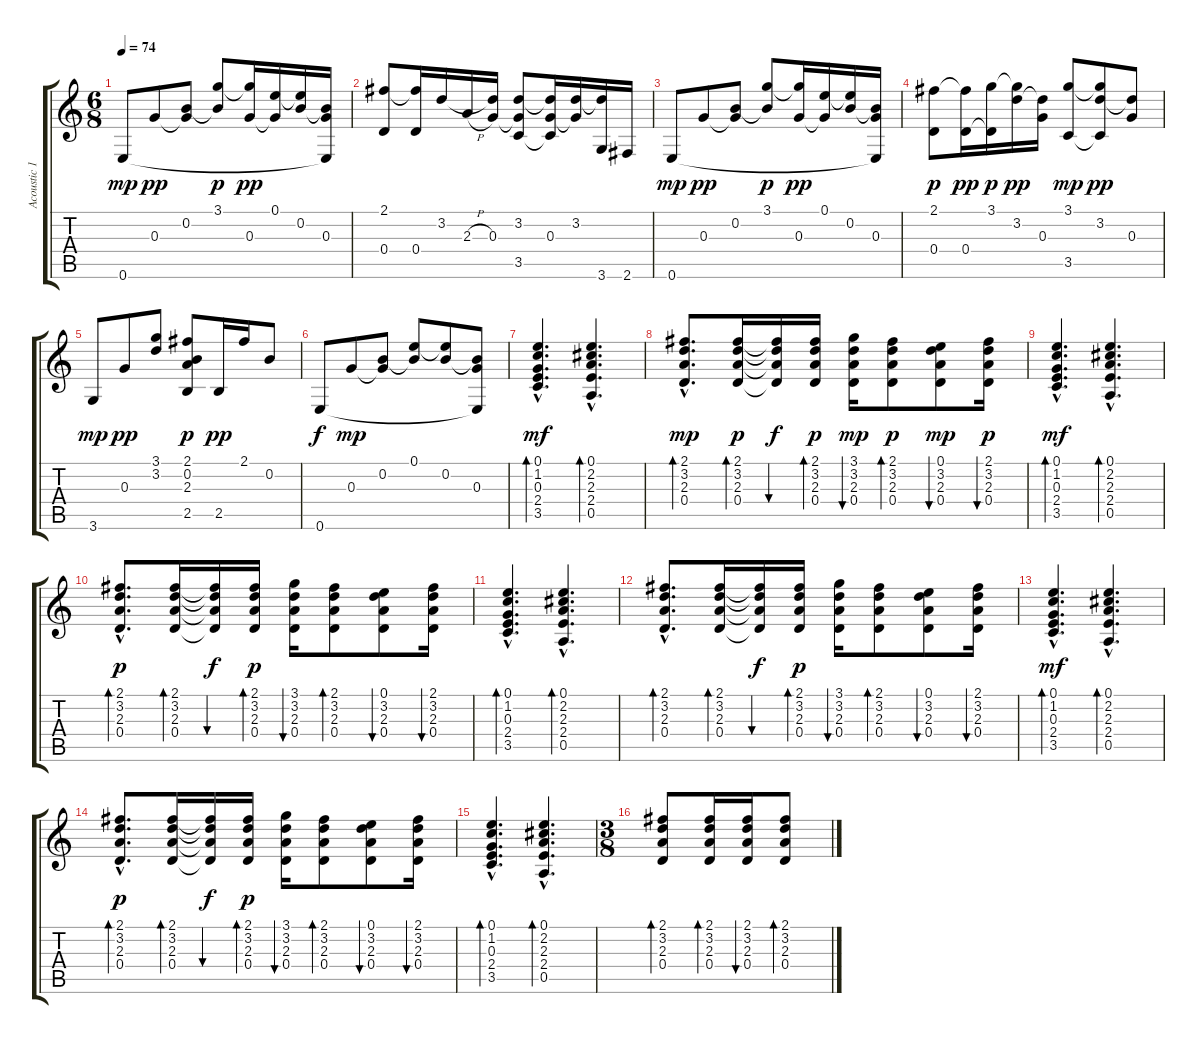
\track ("Acoustic 1" "Acoustic 1") {instrument acousticguitarnylon}
\staff {score tabs}
\tuning (E4 B3 G3 D3 A2 E2) {hide}
\ts (6 8)
\tempo 74
\clef g2
\ks c
0.6.8{dy mp} 0.3.8{dy pp} (0.2 0.3{t}).8 (3.1 0.2{t}).8{dy p} (3.1{t} 0.3).16{dy pp} (0.1 0.3{t}).16 (0.1{t} 0.2).16 (0.2{t} 0.3 0.6{t}).16 |
(2.1 0.4).8 (2.1{t} 0.4).16 3.2.16 2.3{h}.16 (3.2{t} 0.3).16 (3.2 0.3{t} 3.5).8 (3.2{t} 0.3 3.5{t}).16 (3.2 0.3{t}).16 (3.2{t} 3.6).16 2.6.16 |
0.6.8{dy mp} 0.3.8{dy pp} (0.2 0.3{t}).8 (3.1 0.2{t}).8{dy p} (3.1{t} 0.3).16{dy pp} (0.1 0.3{t}).16 (0.1{t} 0.2).16 (0.2{t} 0.3 0.6{t}).16 |
(2.1 0.4).8{dy p} (2.1{t} 0.4).16{dy pp} (3.1 0.4{t}).16{dy p} (3.1{t} 3.2).16{dy pp} (3.2{t} 0.3).16 (3.1 3.5).8{dy mp} (3.1{t} 3.2 3.5{t}).8{dy pp} (3.2{t} 0.3).8 |
3.6.8{dy mp} 0.3.8{dy pp} (3.1 3.2).8 (2.1 0.2 2.3 2.5).8{dy p} 2.5.16{dy pp} 2.1.16 0.2.8 |
0.6.8{dy f} 0.3.8{dy mp} (0.2 0.3{t}).8 (0.1 0.2{t}).8 (0.1{t} 0.2).8 (0.2{t} 0.3 0.6{t}).8 |
(0.1{hac} 1.2{hac} 0.3{hac} 2.4{hac} 3.5{hac}).4{d bd 60 dy mf} (0.1{hac} 2.2{hac} 2.3{hac} 2.4{hac} 0.5{hac}).4{d bd 60} |
(2.1{hac} 3.2{hac} 2.3{hac} 0.4{hac}).8{d bd 60 dy mp} (2.1 3.2 2.3 0.4).16{bd 60 dy p} (2.1{t} 3.2{t} 2.3{t} 0.4{t}).16{bu 60 dy f} (2.1 3.2 2.3 0.4).16{bd 60 dy p} (3.1 3.2 2.3 0.4).16{bu 60 dy mp} (2.1 3.2 2.3 0.4).8{bd 60 dy p} (0.1 3.2 2.3 0.4).8{bu 60 dy mp} (2.1 3.2 2.3 0.4).16{bu 60 dy p} |
(0.1{hac} 1.2{hac} 0.3{hac} 2.4{hac} 3.5{hac}).4{d bd 60 dy mf} (0.1{hac} 2.2{hac} 2.3{hac} 2.4{hac} 0.5{hac}).4{d bd 60} |
(2.1{hac} 3.2{hac} 2.3{hac} 0.4{hac}).8{d bd 60 dy p} (2.1 3.2 2.3 0.4).16{bd 60} (2.1{t} 3.2{t} 2.3{t} 0.4{t}).16{bu 60 dy f} (2.1 3.2 2.3 0.4).16{bd 60 dy p} (3.1 3.2 2.3 0.4).16{bu 60} (2.1 3.2 2.3 0.4).8{bd 60} (0.1 3.2 2.3 0.4).8{bu 60} (2.1 3.2 2.3 0.4).16{bu 60} |
(0.1{hac} 1.2{hac} 0.3{hac} 2.4{hac} 3.5{hac}).4{d bd 60} (0.1{hac} 2.2{hac} 2.3{hac} 2.4{hac} 0.5{hac}).4{d bd 60} |
(2.1{hac} 3.2{hac} 2.3{hac} 0.4{hac}).8{d bd 60} (2.1 3.2 2.3 0.4).16{bd 60} (2.1{t} 3.2{t} 2.3{t} 0.4{t}).16{bu 60 dy f} (2.1 3.2 2.3 0.4).16{bd 60 dy p} (3.1 3.2 2.3 0.4).16{bu 60} (2.1 3.2 2.3 0.4).8{bd 60} (0.1 3.2 2.3 0.4).8{bu 60} (2.1 3.2 2.3 0.4).16{bu 60} |
(0.1{hac} 1.2{hac} 0.3{hac} 2.4{hac} 3.5{hac}).4{d bd 60 dy mf} (0.1{hac} 2.2{hac} 2.3{hac} 2.4{hac} 0.5{hac}).4{d bd 60} |
(2.1{hac} 3.2{hac} 2.3{hac} 0.4{hac}).8{d bd 60 dy p} (2.1 3.2 2.3 0.4).16{bd 60} (2.1{t} 3.2{t} 2.3{t} 0.4{t}).16{bu 60 dy f} (2.1 3.2 2.3 0.4).16{bd 60 dy p} (3.1 3.2 2.3 0.4).16{bu 60} (2.1 3.2 2.3 0.4).8{bd 60} (0.1 3.2 2.3 0.4).8{bu 60} (2.1 3.2 2.3 0.4).16{bu 60} |
(0.1{hac} 1.2{hac} 0.3{hac} 2.4{hac} 3.5{hac}).4{d bd 60} (0.1{hac} 2.2{hac} 2.3{hac} 2.4{hac} 0.5{hac}).4{d bd 60} |
\ts (3 8)
(2.1 3.2 2.3 0.4).8{bd 120} (2.1 3.2 2.3 0.4).16{bd 120} (2.1 3.2 2.3 0.4).16{bu 120} (2.1 3.2 2.3 0.4).8{bd 120}
